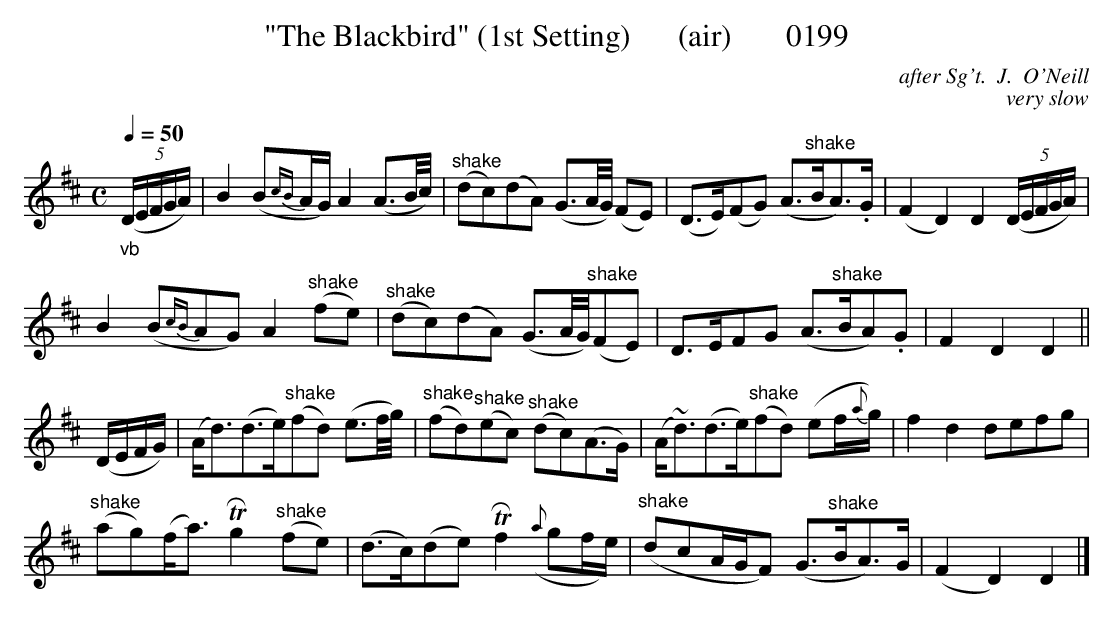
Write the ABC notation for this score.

X:1
T:"The Blackbird" (1st Setting)      (air)       0199
C:after Sg't.  J.  O'Neill
C:very slow
Q:1/4=50
M:C
L:1/8
K:D
"_vb"(5(D/2E/2F/2G/2A/2)|B2(B{cB}A/2G/2) A2(A3/2B/4c/4)|"^shake"(dc)(dA) (G3/2A/4G/4) (FE)|(D3/2E/2)(FG) (A3/2"^shake"B/2A3/2).G/2|(F2D2)D2 (5(D/2E/2F/2G/2A/2)|
B2(B{cB}AG) A2"^shake"(fe)|"^shake"(dc)(dA) (G3/2A/4G/4)"^shake"(FE)|D3/2E/2FG (A3/2"^shake"B/2A).G|F2D2D2||
(D/2E/2F/2G/2)|(A/2d3/2)(d3/2e/2)"^shake"(fd) (e3/2f/4g/4)|"^shake"(fd)"^shake"(ec) "^shake"(dc)(A3/2G/2)|(A/2~d3/2)(d3/2e/2)"^shake"(fd) (ef/2{a}g/2)|f2d2defg|
"^shake"(ag)(f/2a3/2)TRg2"^shake"(fe)|(d3/2c/2)(de)TRf2({a}gf/2e/2)|"^shake"(dcA/2G/2F) (G3/2"^shake"B/2A3/2)G/2|(F2D2)D2|]
